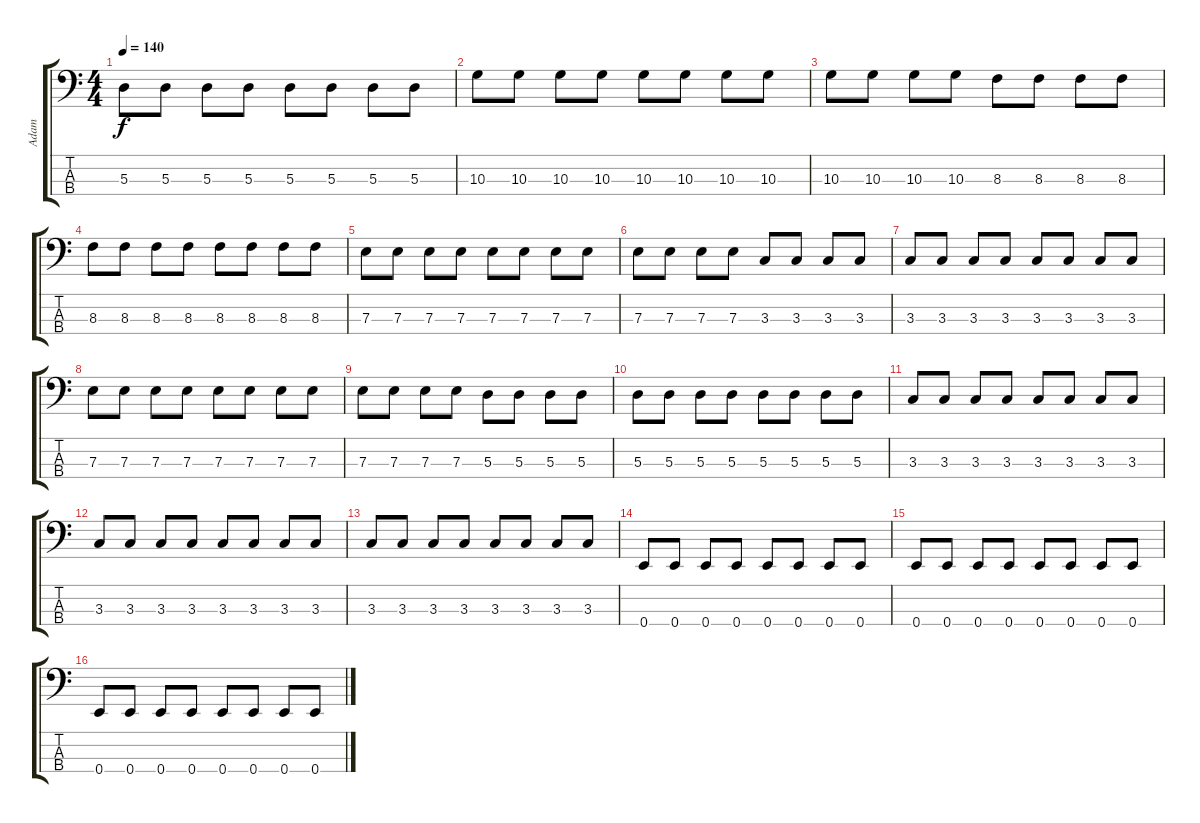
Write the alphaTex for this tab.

\track ("Adam" "Adam") {instrument electricbasspick}
\staff {score tabs}
\tuning (G2 D2 A1 E1) {hide}
\ts (4 4)
\tempo 140
\clef f4
\ks c
5.3.8{dy f} 5.3.8 5.3.8 5.3.8 5.3.8 5.3.8 5.3.8 5.3.8 |
10.3.8 10.3.8 10.3.8 10.3.8 10.3.8 10.3.8 10.3.8 10.3.8 |
10.3.8 10.3.8 10.3.8 10.3.8 8.3.8 8.3.8 8.3.8 8.3.8 |
8.3.8 8.3.8 8.3.8 8.3.8 8.3.8 8.3.8 8.3.8 8.3.8 |
7.3.8 7.3.8 7.3.8 7.3.8 7.3.8 7.3.8 7.3.8 7.3.8 |
7.3.8 7.3.8 7.3.8 7.3.8 3.3.8 3.3.8 3.3.8 3.3.8 |
3.3.8 3.3.8 3.3.8 3.3.8 3.3.8 3.3.8 3.3.8 3.3.8 |
7.3.8 7.3.8 7.3.8 7.3.8 7.3.8 7.3.8 7.3.8 7.3.8 |
7.3.8 7.3.8 7.3.8 7.3.8 5.3.8 5.3.8 5.3.8 5.3.8 |
5.3.8 5.3.8 5.3.8 5.3.8 5.3.8 5.3.8 5.3.8 5.3.8 |
3.3.8 3.3.8 3.3.8 3.3.8 3.3.8 3.3.8 3.3.8 3.3.8 |
3.3.8 3.3.8 3.3.8 3.3.8 3.3.8 3.3.8 3.3.8 3.3.8 |
3.3.8 3.3.8 3.3.8 3.3.8 3.3.8 3.3.8 3.3.8 3.3.8 |
0.4.8 0.4.8 0.4.8 0.4.8 0.4.8 0.4.8 0.4.8 0.4.8 |
0.4.8 0.4.8 0.4.8 0.4.8 0.4.8 0.4.8 0.4.8 0.4.8 |
0.4.8 0.4.8 0.4.8 0.4.8 0.4.8 0.4.8 0.4.8 0.4.8
